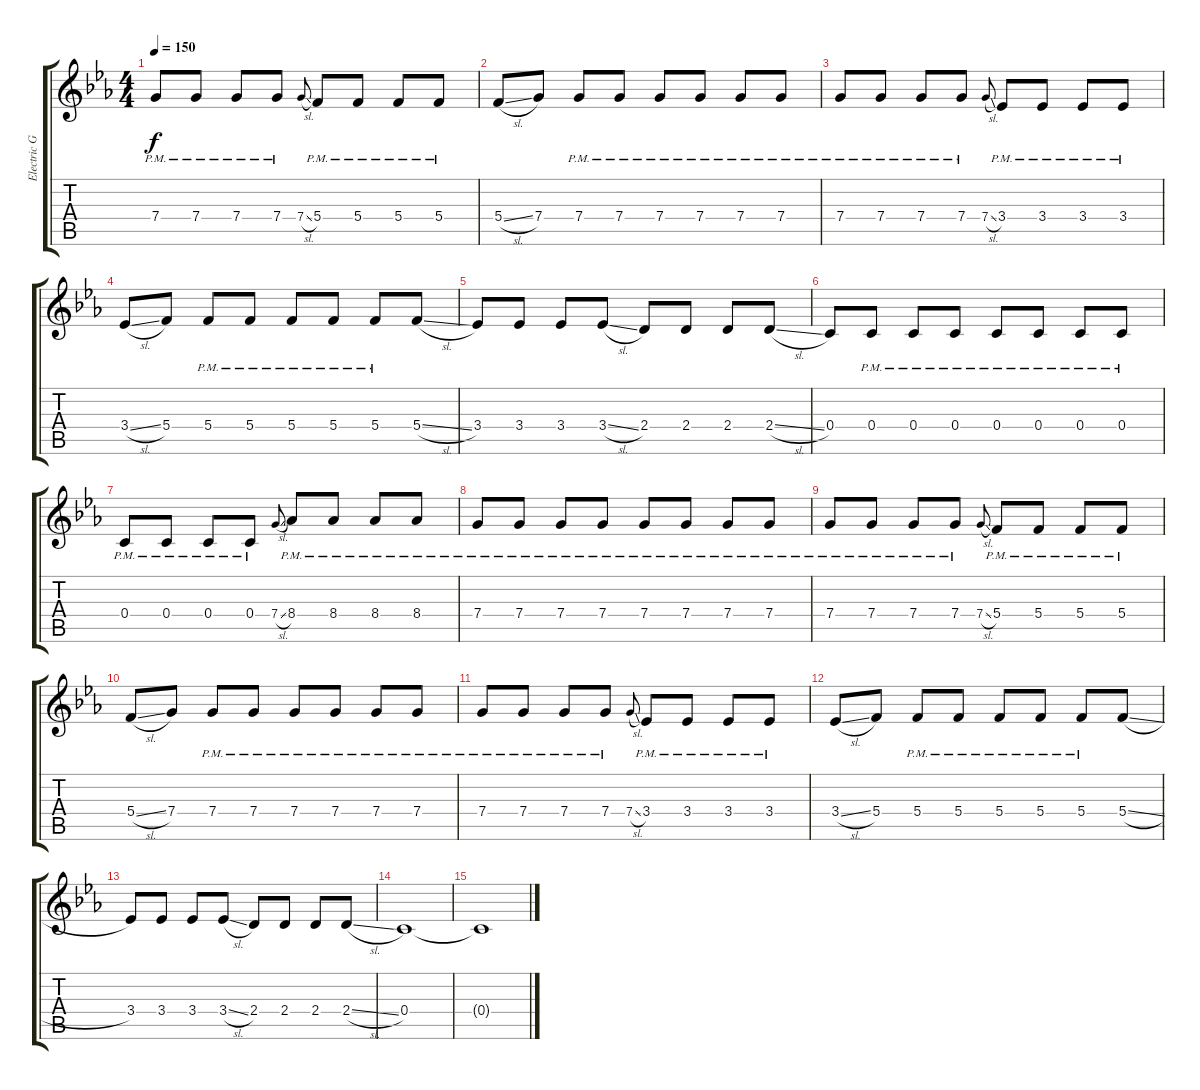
\track ("Electric Guitar 2" "Electric G") {instrument overdrivenguitar}
\staff {score tabs}
\tuning (D4 A3 F3 C3 G2 C2) {hide}
\ts (4 4)
\tempo 150
\clef g2
\ks cminor
7.4{pm}.8{dy f} 7.4{pm}.8 7.4{pm}.8 7.4{pm}.8 7.4{sl}.8{gr onbeat} 5.4{pm}.8 5.4{pm}.8 5.4{pm}.8 5.4{pm}.8 |
5.4{sl}.8 7.4.8 7.4{pm}.8 7.4{pm}.8 7.4{pm}.8 7.4{pm}.8 7.4{pm}.8 7.4{pm}.8 |
7.4{pm}.8 7.4{pm}.8 7.4{pm}.8 7.4{pm}.8 7.4{sl}.8{gr onbeat} 3.4{pm}.8 3.4{pm}.8 3.4{pm}.8 3.4{pm}.8 |
3.4{sl}.8 5.4.8 5.4{pm}.8 5.4{pm}.8 5.4{pm}.8 5.4{pm}.8 5.4{pm}.8 5.4{sl}.8 |
3.4.8 3.4.8 3.4.8 3.4{sl}.8 2.4.8 2.4.8 2.4.8 2.4{sl}.8 |
0.4.8 0.4{pm}.8 0.4{pm}.8 0.4{pm}.8 0.4{pm}.8 0.4{pm}.8 0.4{pm}.8 0.4{pm}.8 |
0.4{pm}.8 0.4{pm}.8 0.4{pm}.8 0.4{pm}.8 7.4{sl}.8{gr onbeat} 8.4{pm}.8 8.4{pm}.8 8.4{pm}.8 8.4{pm}.8 |
7.4{pm}.8 7.4{pm}.8 7.4{pm}.8 7.4{pm}.8 7.4{pm}.8 7.4{pm}.8 7.4{pm}.8 7.4{pm}.8 |
7.4{pm}.8 7.4{pm}.8 7.4{pm}.8 7.4{pm}.8 7.4{sl}.8{gr onbeat} 5.4{pm}.8 5.4{pm}.8 5.4{pm}.8 5.4{pm}.8 |
5.4{sl}.8 7.4.8 7.4{pm}.8 7.4{pm}.8 7.4{pm}.8 7.4{pm}.8 7.4{pm}.8 7.4{pm}.8 |
7.4{pm}.8 7.4{pm}.8 7.4{pm}.8 7.4{pm}.8 7.4{sl}.8{gr onbeat} 3.4{pm}.8 3.4{pm}.8 3.4{pm}.8 3.4{pm}.8 |
3.4{sl}.8 5.4.8 5.4{pm}.8 5.4{pm}.8 5.4{pm}.8 5.4{pm}.8 5.4{pm}.8 5.4{sl}.8 |
3.4.8 3.4.8 3.4.8 3.4{sl}.8 2.4.8{volume 0} 2.4.8 2.4.8 2.4{sl}.8 |
0.4.1 |
0.4{t}.1
